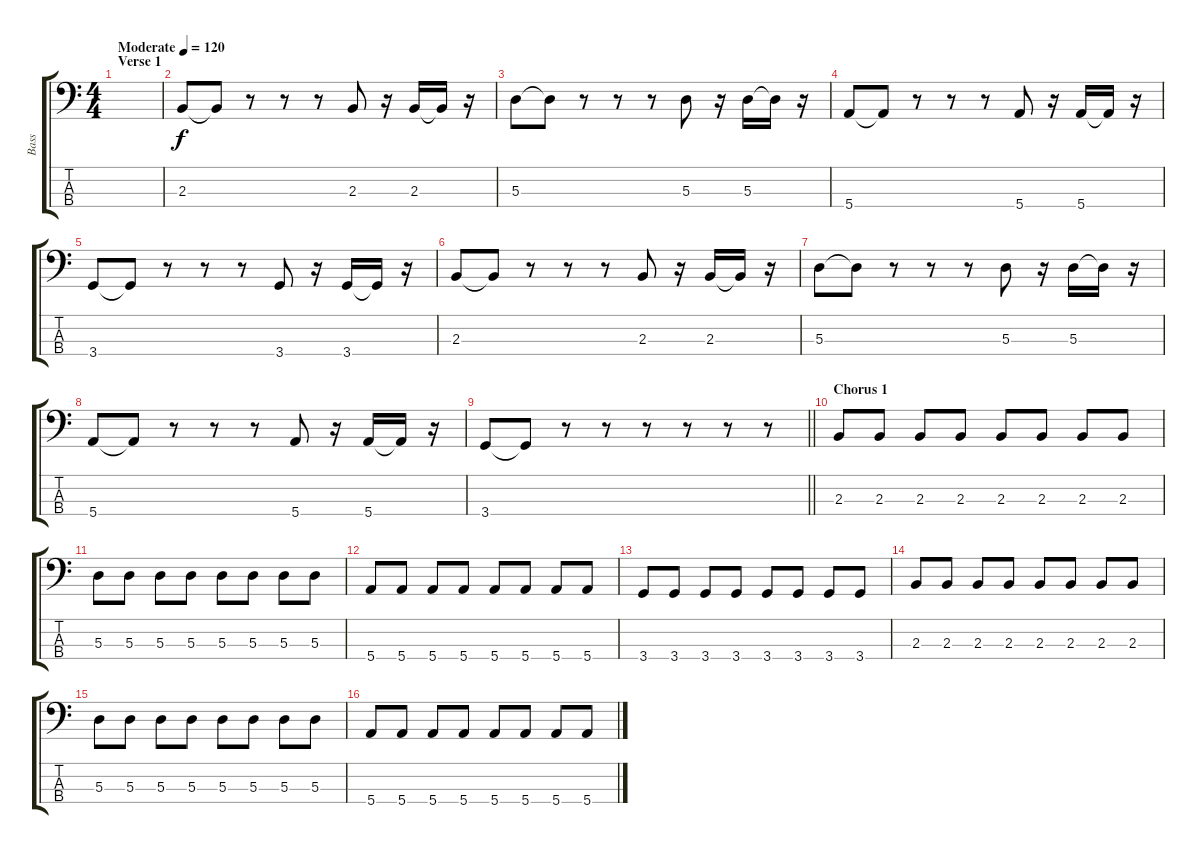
\track ("Bass" "Bass") {instrument electricbassfinger}
\staff {score tabs}
\tuning (G2 D2 A1 E1) {hide}
\ts (4 4)
\section ("" "Verse 1")
\tempo (120 "Moderate")
\clef f4
\ks c
|
2.3.8 2.3{t}.8 r.8 r.8 r.8 2.3.8 r.16 2.3.16 2.3{t}.16 r.16 |
5.3.8 5.3{t}.8 r.8 r.8 r.8 5.3.8 r.16 5.3.16 5.3{t}.16 r.16 |
5.4.8 5.4{t}.8 r.8 r.8 r.8 5.4.8 r.16 5.4.16 5.4{t}.16 r.16 |
3.4.8 3.4{t}.8 r.8 r.8 r.8 3.4.8 r.16 3.4.16 3.4{t}.16 r.16 |
2.3.8 2.3{t}.8 r.8 r.8 r.8 2.3.8 r.16 2.3.16 2.3{t}.16 r.16 |
5.3.8 5.3{t}.8 r.8 r.8 r.8 5.3.8 r.16 5.3.16 5.3{t}.16 r.16 |
5.4.8 5.4{t}.8 r.8 r.8 r.8 5.4.8 r.16 5.4.16 5.4{t}.16 r.16 |
\barLineRight lightlight
3.4.8 3.4{t}.8 r.8 r.8 r.8 r.8 r.8 r.8 |
\section ("" "Chorus 1")
2.3.8 2.3.8 2.3.8 2.3.8 2.3.8 2.3.8 2.3.8 2.3.8 |
5.3.8 5.3.8 5.3.8 5.3.8 5.3.8 5.3.8 5.3.8 5.3.8 |
5.4.8 5.4.8 5.4.8 5.4.8 5.4.8 5.4.8 5.4.8 5.4.8 |
3.4.8 3.4.8 3.4.8 3.4.8 3.4.8 3.4.8 3.4.8 3.4.8 |
2.3.8 2.3.8 2.3.8 2.3.8 2.3.8 2.3.8 2.3.8 2.3.8 |
5.3.8 5.3.8 5.3.8 5.3.8 5.3.8 5.3.8 5.3.8 5.3.8 |
5.4.8 5.4.8 5.4.8 5.4.8 5.4.8 5.4.8 5.4.8 5.4.8
